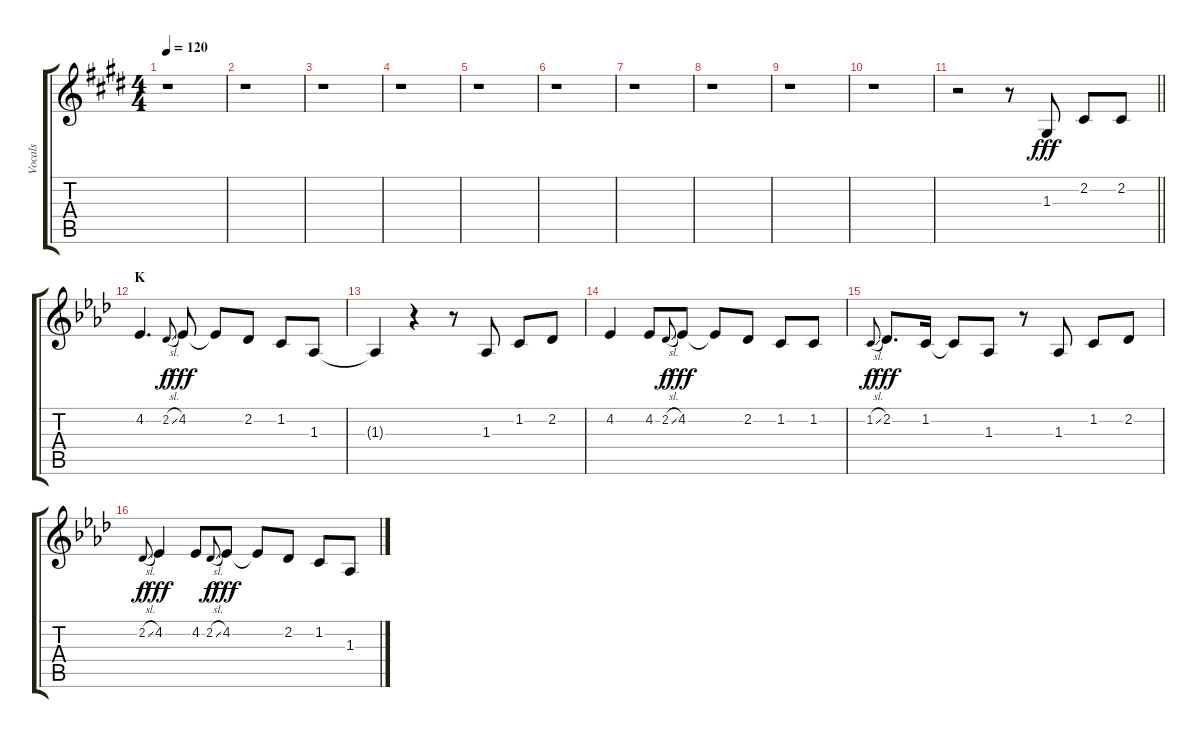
\track ("Vocals" "Vocals") {instrument voiceoohs}
\staff {score tabs}
\tuning (E4 B3 G3 D3 A2 E2) {hide}
\ts (4 4)
\tempo 120
\clef g2
\ks e
r.1{dy fff} |
r.1 |
r.1 |
r.1 |
r.1 |
r.1 |
r.1 |
r.1 |
r.1 |
r.1 |
\barLineRight lightlight
r.2 r.8 1.3.8 2.2.8 2.2.8 |
\section ("" "K")
\ks ab
4.2.4{d} 2.2{sl}.8{gr onbeat dy f} 4.2.8{dy fff} 4.2{t}.8 2.2.8 1.2.8 1.3.8 |
1.3{t}.4 r.4 r.8 1.3.8 1.2.8 2.2.8 |
4.2.4 4.2.8 2.2{sl}.8{gr onbeat dy f} 4.2.8{dy fff} 4.2{t}.8 2.2.8 1.2.8 1.2.8 |
1.2{sl}.8{gr onbeat dy f} 2.2.8{d dy fff} 1.2.16 1.2{t}.8 1.3.8 r.8 1.3.8 1.2.8 2.2.8 |
2.2{sl}.8{gr onbeat dy f} 4.2.4{dy fff} 4.2.8 2.2{sl}.8{gr onbeat dy f} 4.2.8{dy fff} 4.2{t}.8 2.2.8 1.2.8 1.3.8
